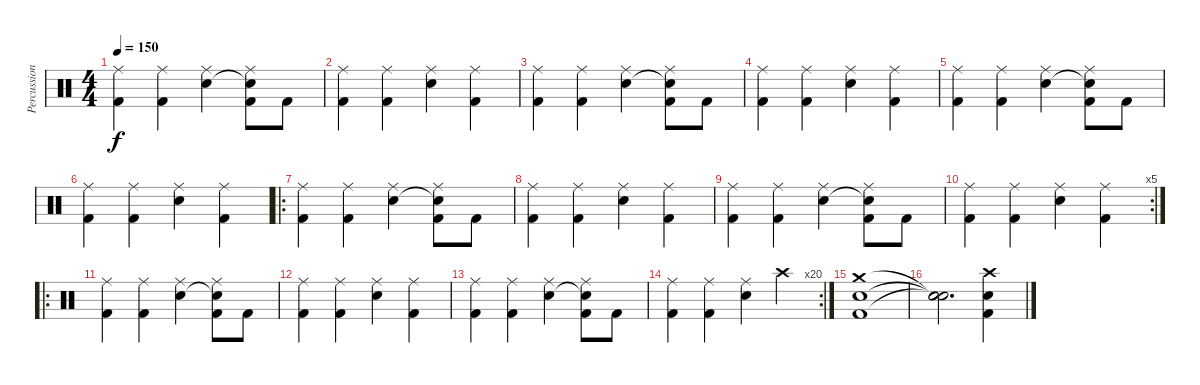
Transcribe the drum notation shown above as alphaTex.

\track ("Percussions" "Percussion") {instrument percussion}
\staff {score}
\articulation defaults
\ts (4 4)
\tempo 150
\clef neutral
\ks c
("Ride (middle)" "Kick (hit) 2").4{dy f} ("Ride (middle)" "Kick (hit) 2").4 ("Ride (middle)" "Electric Snare (hit)").4 ("Ride (middle)" "Snare (hit)"{t} "Kick (hit) 2").8 "Kick (hit) 2".8 |
("Ride (middle)" "Kick (hit) 2").4 ("Ride (middle)" "Kick (hit) 2").4 ("Ride (middle)" "Electric Snare (hit)").4 ("Ride (middle)" "Kick (hit) 2").4 |
("Ride (middle)" "Kick (hit) 2").4 ("Ride (middle)" "Kick (hit) 2").4 ("Ride (middle)" "Electric Snare (hit)").4 ("Ride (middle)" "Snare (hit)"{t} "Kick (hit) 2").8 "Kick (hit) 2".8 |
("Ride (middle)" "Kick (hit) 2").4 ("Ride (middle)" "Kick (hit) 2").4 ("Ride (middle)" "Electric Snare (hit)").4 ("Ride (middle)" "Kick (hit) 2").4 |
("Ride (middle)" "Kick (hit) 2").4 ("Ride (middle)" "Kick (hit) 2").4 ("Ride (middle)" "Electric Snare (hit)").4 ("Ride (middle)" "Snare (hit)"{t} "Kick (hit) 2").8 "Kick (hit) 2".8 |
("Ride (middle)" "Kick (hit) 2").4 ("Ride (middle)" "Kick (hit) 2").4 ("Ride (middle)" "Electric Snare (hit)").4 ("Ride (middle)" "Kick (hit) 2").4 |
\ro
("Ride (middle)" "Kick (hit) 2").4 ("Ride (middle)" "Kick (hit) 2").4 ("Ride (middle)" "Electric Snare (hit)").4 ("Ride (middle)" "Snare (hit)"{t} "Kick (hit) 2").8 "Kick (hit) 2".8 |
("Ride (middle)" "Kick (hit) 2").4 ("Ride (middle)" "Kick (hit) 2").4 ("Ride (middle)" "Electric Snare (hit)").4 ("Ride (middle)" "Kick (hit) 2").4 |
("Ride (middle)" "Kick (hit) 2").4 ("Ride (middle)" "Kick (hit) 2").4 ("Ride (middle)" "Electric Snare (hit)").4 ("Ride (middle)" "Snare (hit)"{t} "Kick (hit) 2").8 "Kick (hit) 2".8 |
\rc 5
("Ride (middle)" "Kick (hit) 2").4 ("Ride (middle)" "Kick (hit) 2").4 ("Ride (middle)" "Electric Snare (hit)").4 ("Ride (middle)" "Kick (hit) 2").4 |
\ro
("Ride (middle)" "Kick (hit) 2").4 ("Ride (middle)" "Kick (hit) 2").4 ("Ride (middle)" "Electric Snare (hit)").4 ("Ride (middle)" "Snare (hit)"{t} "Kick (hit) 2").8 "Kick (hit) 2".8 |
("Ride (middle)" "Kick (hit) 2").4 ("Ride (middle)" "Kick (hit) 2").4 ("Ride (middle)" "Electric Snare (hit)").4 ("Ride (middle)" "Kick (hit) 2").4 |
("Ride (middle)" "Kick (hit) 2").4 ("Ride (middle)" "Kick (hit) 2").4 ("Ride (middle)" "Electric Snare (hit)").4 ("Ride (middle)" "Snare (hit)"{t} "Kick (hit) 2").8 "Kick (hit) 2".8 |
\rc 20
("Ride (middle)" "Kick (hit) 2").4 ("Ride (middle)" "Kick (hit) 2").4 ("Ride (middle)" "Electric Snare (hit)").4 "Crash high (hit)".4 |
("Crash medium (hit)" "Electric Snare (hit)" "Kick (hit) 2").1 |
("Snare (hit)"{t} "Snare (hit)"{t} "Snare (hit)"{t}).2{d} ("Crash high (hit)" "Electric Snare (hit)" "Kick (hit) 2").4
